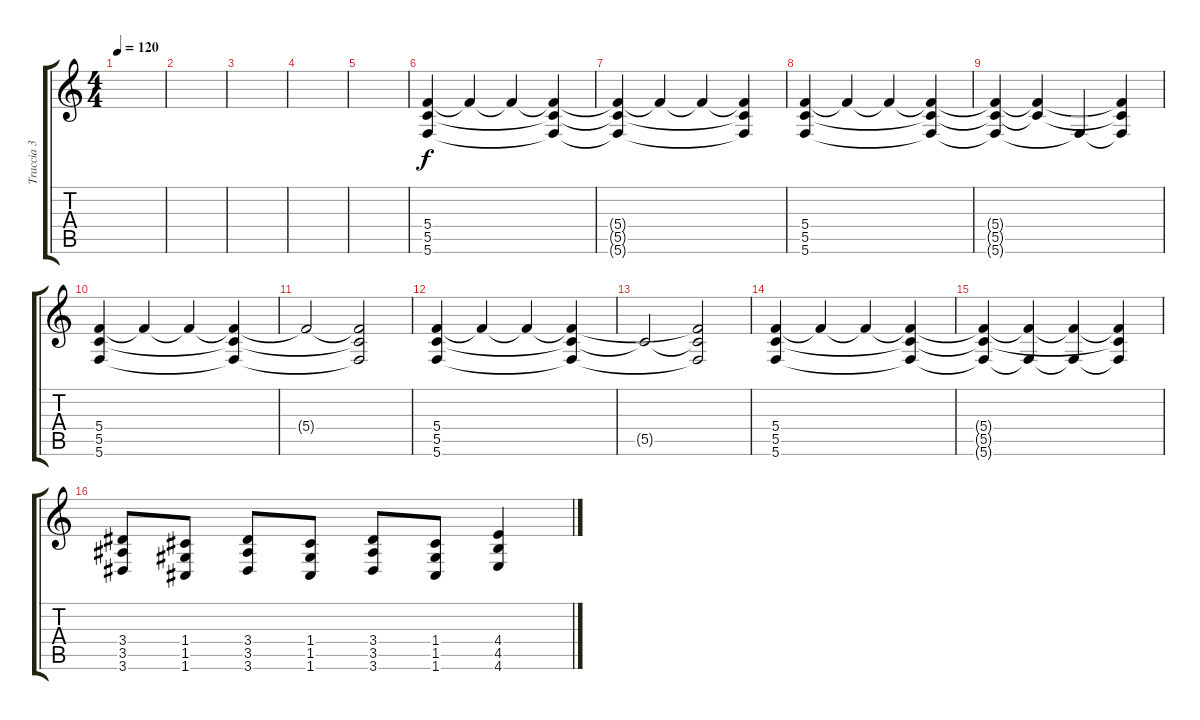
\track ("Traccia 3" "Traccia 3") {instrument overdrivenguitar}
\staff {score tabs}
\tuning (D4 A3 F3 C3 G2 C2) {hide}
\ts (4 4)
\tempo 120
\clef g2
\ks c
|
|
|
|
|
(5.4 5.5 5.6).4{volume 7} 5.4{t}.4 5.4{t}.4 (5.4{t} 5.5{t} 5.6{t}).4 |
(5.4{t} 5.5{t} 5.6{t}).4 5.4{t}.4 5.4{t}.4 (5.4{t} 5.5{t} 5.6{t}).4 |
(5.4 5.5 5.6).4{volume 7} 5.4{t}.4 5.4{t}.4 (5.4{t} 5.5{t} 5.6{t}).4 |
(5.4{t} 5.5{t} 5.6{t}).4 (5.4{t} 5.5{t}).4 5.6{t}.4 (5.4{t} 5.5{t} 5.6{t}).4 |
(5.4 5.5 5.6).4{volume 7} 5.4{t}.4 5.4{t}.4 (5.4{t} 5.5{t} 5.6{t}).4 |
5.4{t}.2 (5.4{t} 5.5{t} 5.6{t}).2 |
(5.4 5.5 5.6).4{volume 7} 5.4{t}.4 5.4{t}.4 (5.4{t} 5.5{t} 5.6{t}).4 |
5.5{t}.2 (5.4{t} 5.5{t} 5.6{t}).2 |
(5.4 5.5 5.6).4{volume 7} 5.4{t}.4 5.4{t}.4 (5.4{t} 5.5{t} 5.6{t}).4 |
(5.4{t} 5.5{t} 5.6{t}).4 (5.4{t} 5.6{t}).4 (5.4{t} 5.6{t}).4 (5.4{t} 5.5{t} 5.6{t}).4 |
(3.4 3.5 3.6).8{volume 13} (1.4 1.5 1.6).8 (3.4 3.5 3.6).8 (1.4 1.5 1.6).8 (3.4 3.5 3.6).8 (1.4 1.5 1.6).8 (4.4 4.5 4.6).4
